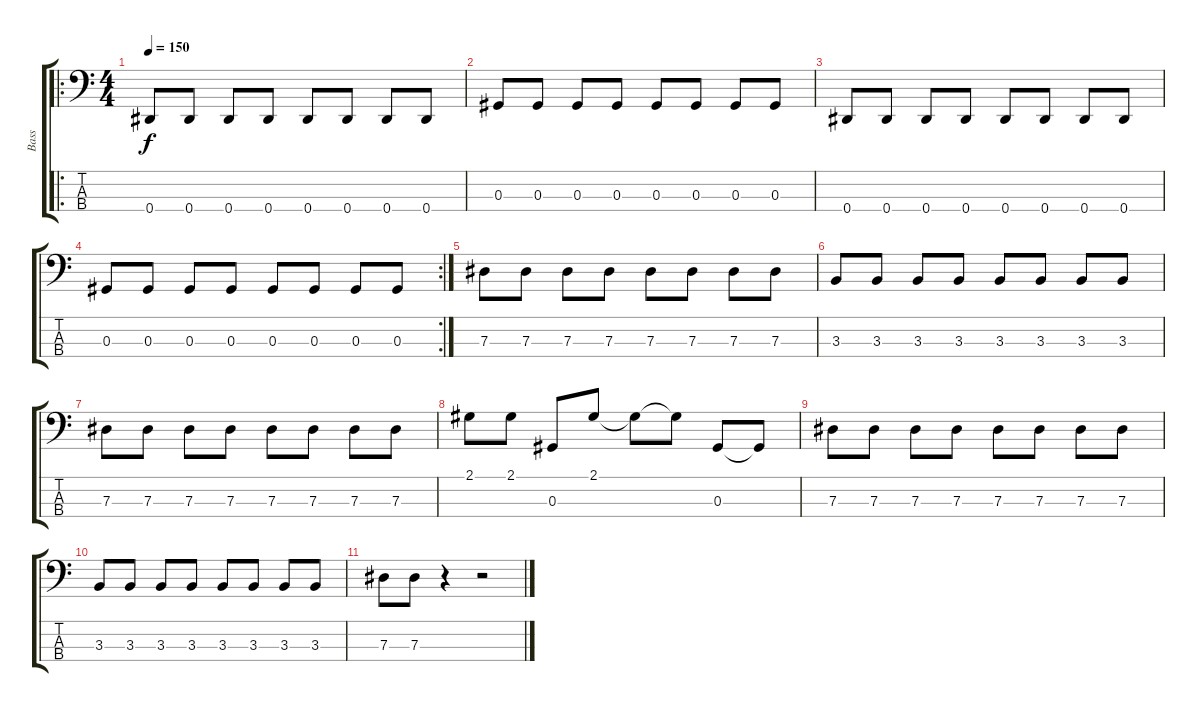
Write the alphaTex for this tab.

\track ("Bass" "Bass") {instrument electricbasspick}
\staff {score tabs}
\tuning (Gb2 Db2 Ab1 Eb1) {hide}
\ro
\ts (4 4)
\tempo 150
\clef f4
\ks c
0.4.8{dy f} 0.4.8 0.4.8 0.4.8 0.4.8 0.4.8 0.4.8 0.4.8 |
0.3.8 0.3.8 0.3.8 0.3.8 0.3.8 0.3.8 0.3.8 0.3.8 |
0.4.8 0.4.8 0.4.8 0.4.8 0.4.8 0.4.8 0.4.8 0.4.8 |
\rc 2
0.3.8 0.3.8 0.3.8 0.3.8 0.3.8 0.3.8 0.3.8 0.3.8 |
7.3.8 7.3.8 7.3.8 7.3.8 7.3.8 7.3.8 7.3.8 7.3.8 |
3.3.8 3.3.8 3.3.8 3.3.8 3.3.8 3.3.8 3.3.8 3.3.8 |
7.3.8 7.3.8 7.3.8 7.3.8 7.3.8 7.3.8 7.3.8 7.3.8 |
2.1.8 2.1.8 0.3.8 2.1.8 2.1{t}.8 2.1{t}.8 0.3.8 0.3{t}.8 |
7.3.8 7.3.8 7.3.8 7.3.8 7.3.8 7.3.8 7.3.8 7.3.8 |
3.3.8 3.3.8 3.3.8 3.3.8 3.3.8 3.3.8 3.3.8 3.3.8 |
7.3.8 7.3.8 r.4 r.2
